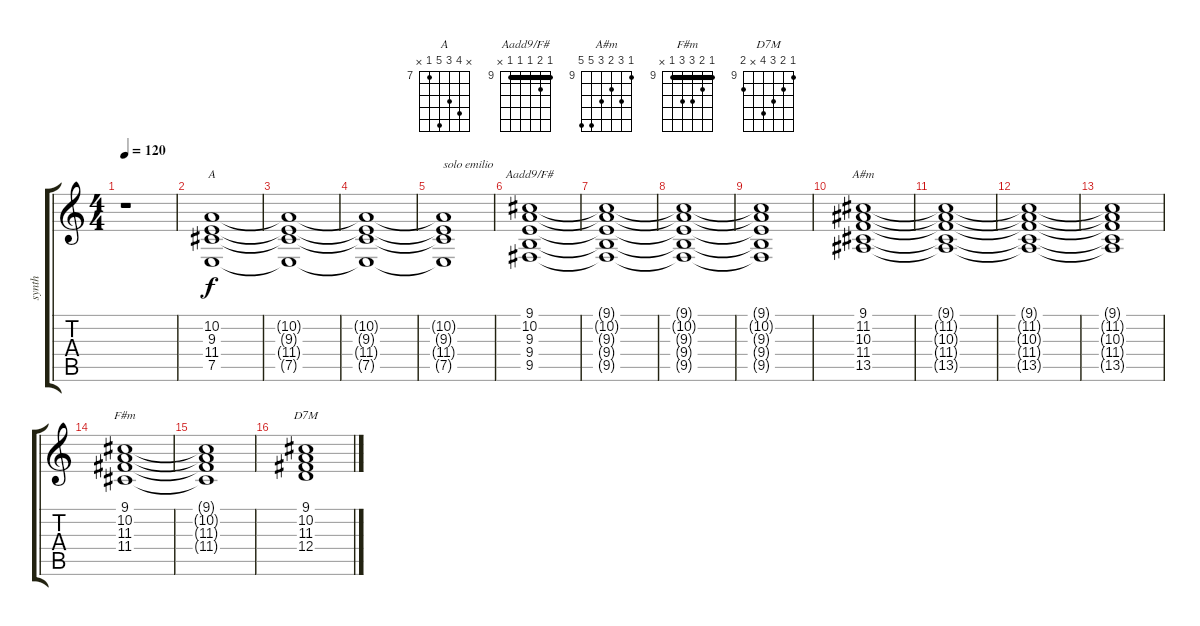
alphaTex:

\track ("synth" "synth") {instrument pad6metallic}
\staff {score tabs}
\tuning (E4 B3 G3 D3 A2 E2) {hide}
\chord ("A" x 10 9 11 7 x) {firstfret 7}
\chord ("Aadd9/F#" 9 10 9 9 9 x) {firstfret 9 barre 9}
\chord ("A#m" 9 11 10 11 13 13) {firstfret 9}
\chord ("F#m" 9 10 11 11 9 x) {firstfret 9 barre 9}
\chord ("D7M" 9 10 11 12 x 10) {firstfret 9}
\ts (4 4)
\tempo 120
\clef g2
\ks c
r.1{dy f} |
(10.2 9.3 11.4 7.5).1{ch "A"} |
(10.2{t} 9.3{t} 11.4{t} 7.5{t}).1 |
(10.2{t} 9.3{t} 11.4{t} 7.5{t}).1 |
(10.2{t} 9.3{t} 11.4{t} 7.5{t}).1{txt "solo emilio"} |
(9.1 10.2 9.3 9.4 9.5).1{ch "Aadd9/F#"} |
(9.1{t} 10.2{t} 9.3{t} 9.4{t} 9.5{t}).1 |
(9.1{t} 10.2{t} 9.3{t} 9.4{t} 9.5{t}).1 |
(9.1{t} 10.2{t} 9.3{t} 9.4{t} 9.5{t}).1 |
(9.1 11.2 10.3 11.4 13.5).1{ch "A#m"} |
(9.1{t} 11.2{t} 10.3{t} 11.4{t} 13.5{t}).1 |
(9.1{t} 11.2{t} 10.3{t} 11.4{t} 13.5{t}).1 |
(9.1{t} 11.2{t} 10.3{t} 11.4{t} 13.5{t}).1 |
(9.1 10.2 11.3 11.4).1{ch "F#m"} |
(9.1{t} 10.2{t} 11.3{t} 11.4{t}).1 |
(9.1 10.2 11.3 12.4).1{ch "D7M"}
